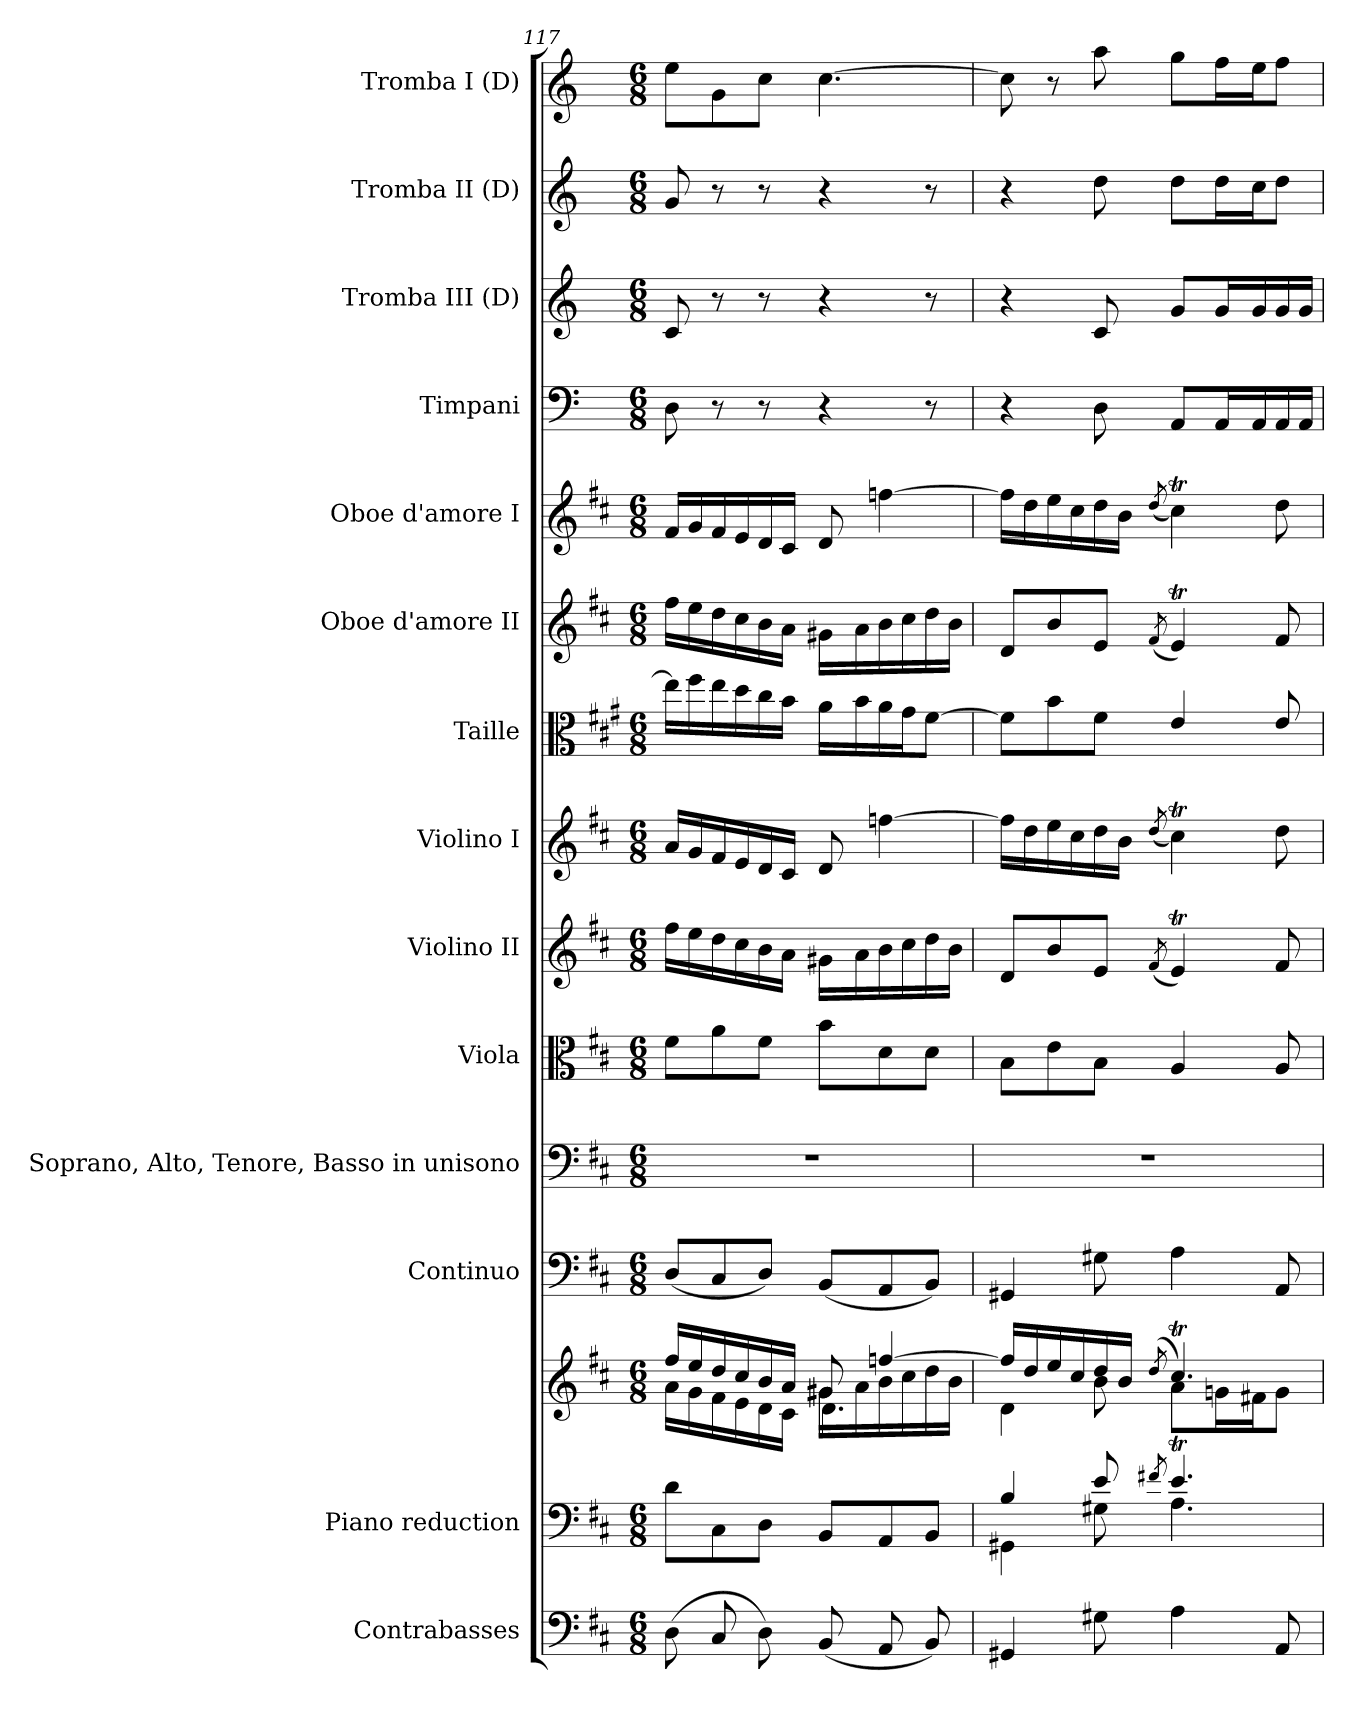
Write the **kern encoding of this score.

**kern	**kern	**kern	**kern	**kern	**kern	**kern	**kern	**kern	**kern	**kern	**kern	**kern	**kern	**kern
*part14	*part13	*part13	*part12	*part11	*part10	*part9	*part8	*part7	*part6	*part5	*part4	*part3	*part2	*part1
*staff15	*staff14	*staff13	*staff12	*staff11	*staff10	*staff9	*staff8	*staff7	*staff6	*staff5	*staff4	*staff3	*staff2	*staff1
*I"Contrabasses	*I"Piano reduction	*	*I"Continuo	*I"Soprano, Alto, Tenore, Basso in unisono	*I"Viola	*I"Violino II	*I"Violino I	*I"Taille	*I"Oboe d'amore II	*I"Oboe d'amore I	*I"Timpani	*I"Tromba III (D)	*I"Tromba II (D)	*I"Tromba I (D)
*I'Cbs.	*I'Pno	*	*	*	*	*	*	*	*I'Ob	*I'Ob	*I'Timp	*	*	*
!!LO:PB:g=z
*clefF4	*clefF4	*clefG2	*clefF4	*clefF4	*clefC3	*clefG2	*clefG2	*clefC3	*clefG2	*clefG2	*clefF4	*clefG2	*clefG2	*clefG2
*ITrd7c12	*	*	*	*	*	*	*	*ITrd4c7	*	*	*	*ITrd-1c-2	*ITrd-1c-2	*ITrd-1c-2
*k[f#c#]	*k[f#c#]	*k[f#c#]	*k[f#c#]	*k[f#c#]	*k[f#c#]	*k[f#c#]	*k[f#c#]	*k[f#c#]	*k[f#c#]	*k[f#c#]	*k[]	*k[f#c#]	*k[f#c#]	*k[f#c#]
*M6/8	*M6/8	*M6/8	*M6/8	*M6/8	*M6/8	*M6/8	*M6/8	*M6/8	*M6/8	*M6/8	*M6/8	*M6/8	*M6/8	*M6/8
=117	=117	=117	=117	=117	=117	=117	=117	=117	=117	=117	=117	=117	=117	=117
*	*	*^	*	*	*	*	*	*	*	*	*	*	*	*
*	*	*	*^	*	*	*	*	*	*	*	*	*	*	*	*
(>8DD\	8d\L	16ff#/LL	16a\LL	4.ryy	(<8D/L	2.r	8f#\L	16ff#\LL	16a/LL	16a\LL]	16ff#\LL	16f#/LL	8D\	8d/	8a/	8ff#\L
.	.	16ee/	16g\	.	.	.	.	16ee\	16g/	16b\	16ee\	16g/	.	.	.	.
8CC#/	8C#\	16dd/	16f#\	.	8C#/	.	8a\	16dd\	16f#/	16a\	16dd\	16f#/	8r	8r	8r	8a\
.	.	16cc#/	16e\	.	.	.	.	16cc#\	16e/	16g\	16cc#\	16e/	.	.	.	.
8DD\)	8D\J	16b/	16d\	.	8D/J)	.	8f#\J	16b\	16d/	16f#\	16b\	16d/	8r	8r	8r	8dd\J
.	.	16a/JJ	16c#\JJ	.	.	.	.	16a\JJ	16c#/JJ	16e\JJ	16a\JJ	16c#/JJ	.	.	.	.
(<8BBB/	8BB/L	8g#X/	16g#\LL	4.d\	(<8BB/L	.	8b\L	16g#X\LL	8d/	16d\LL	16g#X\LL	8d/	4r	4r	4r	[4.dd\
.	.	.	16a\	.	.	.	.	16a\	.	16e\	16a\	.	.	.	.	.
8AAA/	8AA/	[4ffn/	16b\	.	8AA/	.	8d\	16b\	[4ffn\	16d\	16b\	[4ffn\	.	.	.	.
.	.	.	16cc#\	.	.	.	.	16cc#\	.	16c#\J	16cc#\	.	.	.	.	.
8BBB/)	8BB/J	.	16dd\	.	8BB/J)	.	8d\J	16dd\	.	[8B\J	16dd\	.	8r	8r	8r	.
.	.	.	16b\JJ	.	.	.	.	16b\JJ	.	.	16b\JJ	.	.	.	.	.
*	*	*	*v	*v	*	*	*	*	*	*	*	*	*	*	*	*
=118	=118	=118	=118	=118	=118	=118	=118	=118	=118	=118	=118	=118	=118	=118	=118
*	*^	*	*	*	*	*	*	*	*	*	*	*	*	*	*
4GGG#X/	4B/	4GG#X\	16ff/LL]	4d\	4GG#X/	2.r	8B\L	8d/L	16ff\LL]	8B\L]	8d/L	16ff\LL]	4r	4r	4r	8dd\]
.	.	.	16dd/	.	.	.	.	.	16dd\	.	.	16dd\	.	.	.	.
.	.	.	16ee/	.	.	.	8e\	8b/	16ee\	8e\	8b/	16ee\	.	.	.	8r
.	.	.	16cc#/	.	.	.	.	.	16cc#\	.	.	16cc#\	.	.	.	.
8GG#X\	8e/	8G#X\	16dd/	8b\	8G#X\	.	8B\J	8e/J	16dd\	8B\J	8e/J	16dd\	8D\	8d/	8ee\	8bb\
.	.	.	16b/JJ	.	.	.	.	.	16b\JJ	.	.	16b\JJ	.	.	.	.
.	8qf#X/	.	(<8qdd/	.	.	.	.	(<8qf#/	(<8qdd/	.	(<8qf#/	(<8qdd/	.	.	.	.
4AA\	4.eT/	4.A\	4.cc#t/)	8a\L	4A\	.	4A/	4eT/)	4cc#t\)	4A/	4eT/)	4cc#t\)	8AA/L	8a/L	8ee\L	8aa\L
.	.	.	.	16gn\L	.	.	.	.	.	.	.	.	16AA/L	16a/L	16ee\L	16gg\L
.	.	.	.	16f#X\J	.	.	.	.	.	.	.	.	16AA/	16a/	16dd\J	16ff#\J
8AAA/	.	.	.	8g\J	8AA/	.	8A/	8f#/	8dd\	8A/	8f#/	8dd\	16AA/	16a/	8ee\J	8gg\J
.	.	.	.	.	.	.	.	.	.	.	.	.	16AA/JJ	16a/JJ	.	.
*	*v	*v	*	*	*	*	*	*	*	*	*	*	*	*	*	*
*	*	*v	*v	*	*	*	*	*	*	*	*	*	*	*	*
=	=	=	=	=	=	=	=	=	=	=	=	=	=	=
*-	*-	*-	*-	*-	*-	*-	*-	*-	*-	*-	*-	*-	*-	*-
